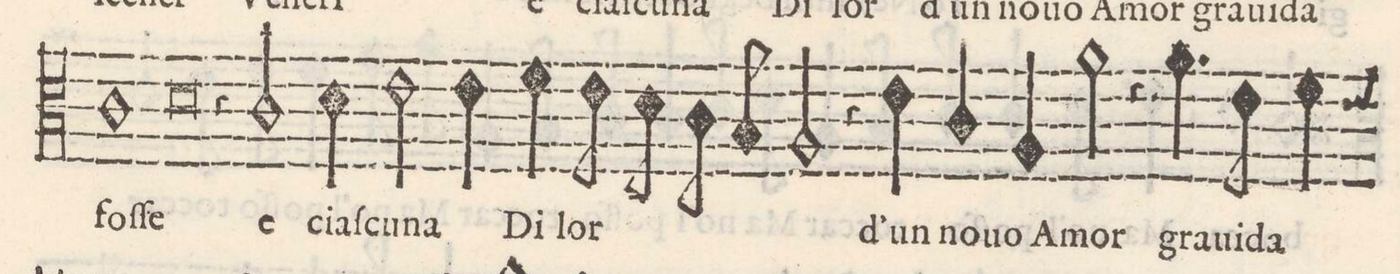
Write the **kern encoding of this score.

**kern	**text
*I"SESTO	*
*clefC3	*
*k[]	*
*M2/1	*
1c	foſ-
=27-	=27-
0d	-ſe
=28-	=28-
4r	.
2c/	e
4d\	ciaſ-
2e\	-cu-
4e\	-na
4f\	Di
=29-	=29-
8e\	lor
8d\	.
8c\	.
8B/	.
2A/	.
4r	.
4e\	d' un
4c/	nouo
4A/	A-
=30-	=30-
2a\	-mor
4r	.
4.a\	gra-
8e\	-ui-
4f\	-da
*-	*-
